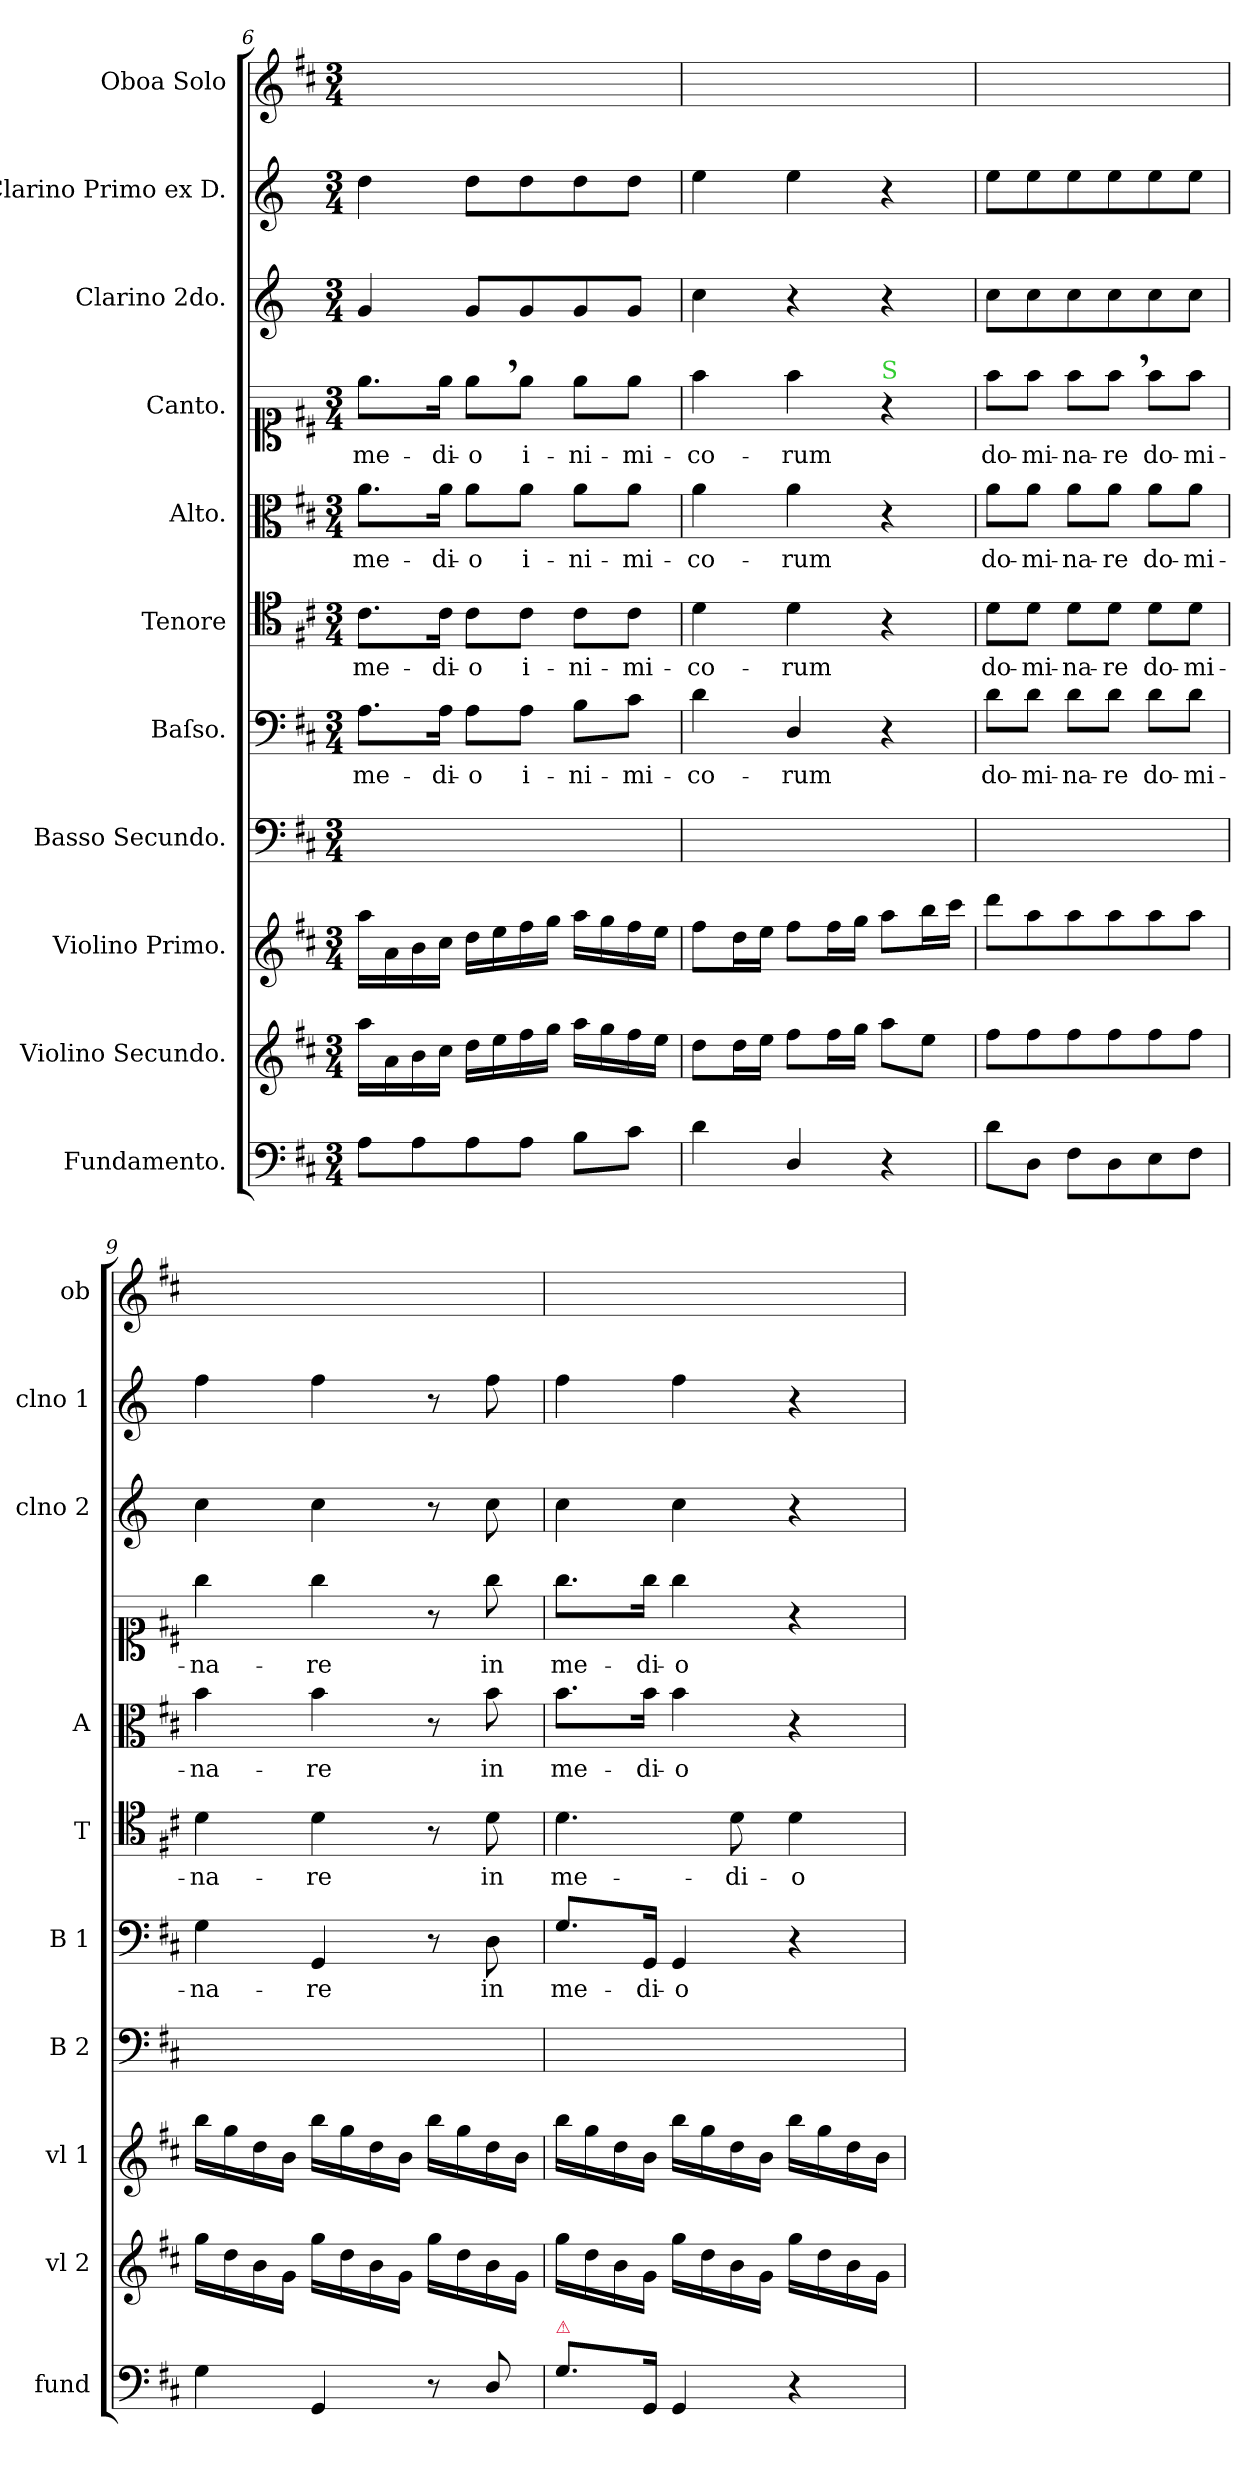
**kern	**kern	**kern	**kern	**kern	**text	**kern	**text	**kern	**text	**kern	**text	**kern	**kern	**kern
*part11	*part10	*part9	*part8	*part7	*part7	*part6	*part6	*part5	*part5	*part4	*part4	*part3	*part2	*part1
*staff11	*staff10	*staff9	*staff8	*staff7	*staff7	*staff6	*staff6	*staff5	*staff5	*staff4	*staff4	*staff3	*staff2	*staff1
*I"Fundamento.	*I"Violino Secundo.	*I"Violino Primo.	*I"Basso Secundo.	*I"Baſso.	*	*I"Tenore	*	*I"Alto.	*	*I"Canto.	*	*I"Clarino 2do.	*I"Clarino Primo ex D.	*I"Oboa Solo
*I'fund	*I'vl 2	*I'vl 1	*I'B 2	*I'B 1	*	*I'T	*	*I'A	*	*	*	*I'clno 2	*I'clno 1	*I'ob
*clefF4	*clefG2	*clefG2	*clefF4	*clefF4	*	*clefC4	*	*clefC3	*	*clefC1	*	*clefG2	*clefG2	*clefG2
*	*	*	*	*	*	*	*	*	*	*	*	*ITrd-1c-2	*ITrd-1c-2	*
*k[f#c#]	*k[f#c#]	*k[f#c#]	*k[f#c#]	*k[f#c#]	*	*k[f#c#]	*	*k[f#c#]	*	*k[f#c#]	*	*k[f#c#]	*k[f#c#]	*k[f#c#]
*D:	*D:	*D:	*D:	*D:	*	*D:	*	*D:	*	*D:	*	*	*	*D:
*M3/4	*M3/4	*M3/4	*M3/4	*M3/4	*	*M3/4	*	*M3/4	*	*M3/4	*	*M3/4	*M3/4	*M3/4
=6	=6	=6	=6	=6	=6	=6	=6	=6	=6	=6	=6	=6	=6	=6
8A\L	16aa\LL	16aa\LL	2.ryy	8.A\L	me-	8.c#\L	me-	8.a\L	me-	8.ee\L	me-	4a/	4ee\	2.ryy
.	16a\	16a\	.	.	.	.	.	.	.	.	.	.	.	.
8A\	16b\	16b\	.	.	.	.	.	.	.	.	.	.	.	.
.	16cc#\JJ	16cc#\JJ	.	16A\Jk	-di-	16c#\Jk	-di-	16a\Jk	-di-	16ee\Jk	-di-	.	.	.
8A\	16dd\LL	16dd\LL	.	8A\L	-o	8c#\L	-o	8a\L	-o	8ee,\L	-o	8a/L	8ee\L	.
.	16ee\	16ee\	.	.	.	.	.	.	.	.	.	.	.	.
8A\J	16ff#\	16ff#\	.	8A\J	i-	8c#\J	i-	8a\J	i-	8ee\J	i-	8a/	8ee\	.
.	16gg\JJ	16gg\JJ	.	.	.	.	.	.	.	.	.	.	.	.
8B\L	16aa\LL	16aa\LL	.	8B\L	-ni-	8c#\L	-ni-	8a\L	-ni-	8ee\L	-ni-	8a/	8ee\	.
.	16gg\	16gg\	.	.	.	.	.	.	.	.	.	.	.	.
8c#\J	16ff#\	16ff#\	.	8c#\J	-mi-	8c#\J	-mi-	8a\J	-mi-	8ee\J	-mi-	8a/J	8ee\J	.
.	16ee\JJ	16ee\JJ	.	.	.	.	.	.	.	.	.	.	.	.
=7	=7	=7	=7	=7	=7	=7	=7	=7	=7	=7	=7	=7	=7	=7
4d\	8dd\L	8ff#\L	2.ryy	4d\	-co-	4d\	-co-	4a\	-co-	4ff#\	-co-	4dd\	4ff#\	2.ryy
.	16dd\L	16dd\L	.	.	.	.	.	.	.	.	.	.	.	.
.	16ee\JJ	16ee\JJ	.	.	.	.	.	.	.	.	.	.	.	.
4D/	8ff#\L	8ff#\L	.	4D/	-rum	4d\	-rum	4a\	-rum	4ff#\	-rum	4r	4ff#\	.
.	16ff#\L	16ff#\L	.	.	.	.	.	.	.	.	.	.	.	.
.	16gg\JJ	16gg\JJ	.	.	.	.	.	.	.	.	.	.	.	.
!	!	!	!	!	!	!	!	!	!	!LO:TX:a:color=limegreen:t=S	!	!	!	!
4r	8aa\L	8aa\L	.	4r	.	4r	.	4r	.	4r	.	4r	4r	.
.	8ee\J	16bb\L	.	.	.	.	.	.	.	.	.	.	.	.
.	.	16ccc#\JJ	.	.	.	.	.	.	.	.	.	.	.	.
=8	=8	=8	=8	=8	=8	=8	=8	=8	=8	=8	=8	=8	=8	=8
8d\L	8ff#\L	8ddd\L	2.ryy	8d\L	do-	8d\L	do-	8a\L	do-	8ff#\L	do-	8dd\L	8ff#\L	2.ryy
8D\J	8ff#\	8aa\	.	8d\J	-mi-	8d\J	-mi-	8a\J	-mi-	8ff#\J	-mi-	8dd\	8ff#\	.
8F#\L	8ff#\	8aa\	.	8d\L	-na-	8d\L	-na-	8a\L	-na-	8ff#\L	-na-	8dd\	8ff#\	.
8D\	8ff#\	8aa\	.	8d\J	-re	8d\J	-re	8a\J	-re	8ff#,\J	-re	8dd\	8ff#\	.
!	!	!	!	!	!	!	!LO:LY:i	!	!LO:LY:i	!	!LO:LY:i	!	!	!
8E\	8ff#\	8aa\	.	8d\L	do-	8d\L	do-	8a\L	do-	8ff#\L	do-	8dd\	8ff#\	.
!	!	!	!	!	!	!	!LO:LY:i	!	!LO:LY:i	!	!LO:LY:i	!	!	!
8F#\J	8ff#\J	8aa\J	.	8d\J	-mi-	8d\J	-mi-	8a\J	-mi-	8ff#\J	-mi-	8dd\J	8ff#\J	.
=9	=9	=9	=9	=9	=9	=9	=9	=9	=9	=9	=9	=9	=9	=9
!	!	!	!	!	!	!	!LO:LY:i	!	!LO:LY:i	!	!LO:LY:i	!	!	!
4G\	16gg\LL	16bb\LL	2.ryy	4G\	-na-	4d\	-na-	4b\	-na-	4gg\	-na-	4dd\	4gg\	2.ryy
.	16dd\	16gg\	.	.	.	.	.	.	.	.	.	.	.	.
.	16b\	16dd\	.	.	.	.	.	.	.	.	.	.	.	.
.	16g\JJ	16b\JJ	.	.	.	.	.	.	.	.	.	.	.	.
!	!	!	!	!	!	!	!LO:LY:i	!	!LO:LY:i	!	!LO:LY:i	!	!	!
4GG/	16gg\LL	16bb\LL	.	4GG/	-re	4d\	-re	4b\	-re	4gg\	-re	4dd\	4gg\	.
.	16dd\	16gg\	.	.	.	.	.	.	.	.	.	.	.	.
.	16b\	16dd\	.	.	.	.	.	.	.	.	.	.	.	.
.	16g\JJ	16b\JJ	.	.	.	.	.	.	.	.	.	.	.	.
8r	16gg\LL	16bb\LL	.	8r	.	8r	.	8r	.	8r	.	8r	8r	.
.	16dd\	16gg\	.	.	.	.	.	.	.	.	.	.	.	.
8D/	16b\	16dd\	.	8D\	in	8d\	in	8b\	in	8gg\	in	8dd\	8gg\	.
.	16g\JJ	16b\JJ	.	.	.	.	.	.	.	.	.	.	.	.
=10	=10	=10	=10	=10	=10	=10	=10	=10	=10	=10	=10	=10	=10	=10
!LO:TX:a:color=crimson:t=⚠	!	!	!	!	!	!	!	!	!	!	!	!	!	!
8.G\L	16gg\LL	16bb\LL	2.ryy	8.G/L	me-	4.d\	me-	8.b\L	me-	8.gg\L	me-	4dd\	4gg\	2.ryy
.	16dd\	16gg\	.	.	.	.	.	.	.	.	.	.	.	.
.	16b\	16dd\	.	.	.	.	.	.	.	.	.	.	.	.
16GG/Jk	16g\JJ	16b\JJ	.	16GG/Jk	-di-	.	.	16b\Jk	-di-	16gg\Jk	-di-	.	.	.
4GG/	16gg\LL	16bb\LL	.	4GG/	-o	.	.	4b\	-o	4gg\	-o	4dd\	4gg\	.
.	16dd\	16gg\	.	.	.	.	.	.	.	.	.	.	.	.
.	16b\	16dd\	.	.	.	8d\	-di-	.	.	.	.	.	.	.
.	16g\JJ	16b\JJ	.	.	.	.	.	.	.	.	.	.	.	.
4r	16gg\LL	16bb\LL	.	4r	.	4d\	-o	4r	.	4r	.	4r	4r	.
.	16dd\	16gg\	.	.	.	.	.	.	.	.	.	.	.	.
.	16b\	16dd\	.	.	.	.	.	.	.	.	.	.	.	.
.	16g\JJ	16b\JJ	.	.	.	.	.	.	.	.	.	.	.	.
=	=	=	=	=	=	=	=	=	=	=	=	=	=	=
*-	*-	*-	*-	*-	*-	*-	*-	*-	*-	*-	*-	*-	*-	*-
